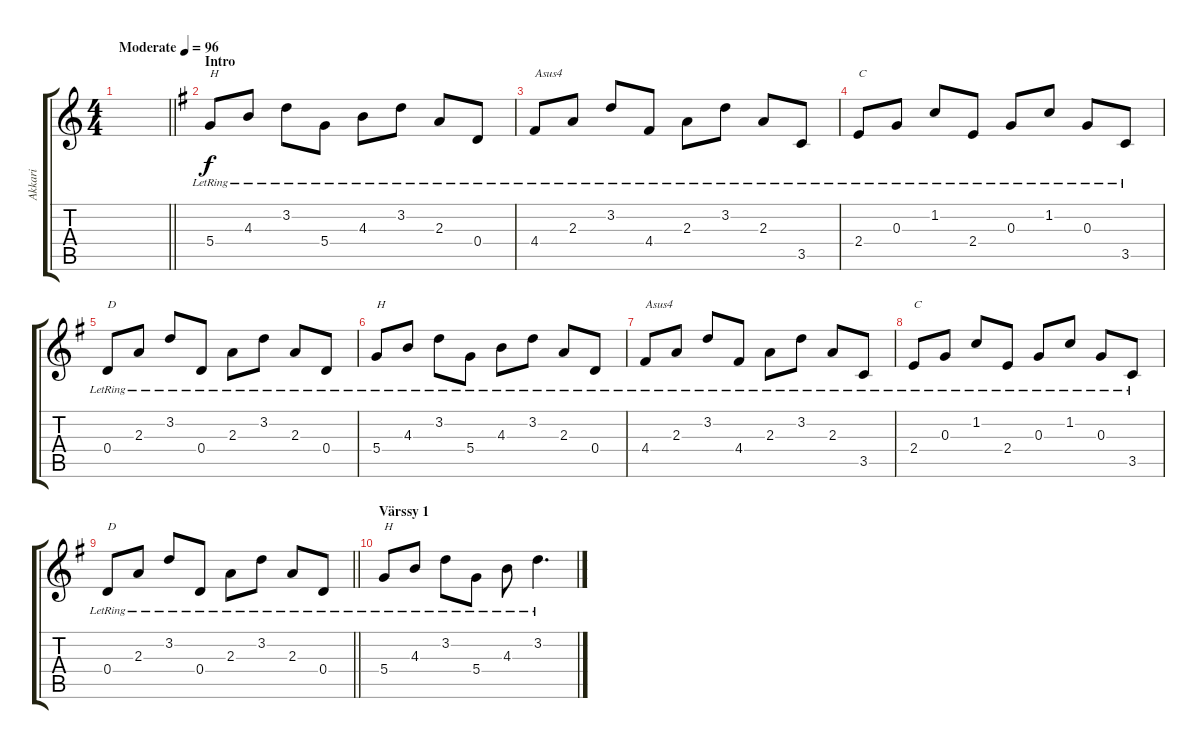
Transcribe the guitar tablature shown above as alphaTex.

\track ("Akkari" "Akkari") {instrument acousticguitarsteel}
\staff {score tabs}
\tuning (E4 B3 G3 D3 A2 E2) {hide}
\ts (4 4)
\tempo (96 "Moderate")
\clef g2
\barLineRight lightlight
\ks c
|
\section ("" "Intro")
\ks g
5.4{lr}.8{txt "H"} 4.3{lr}.8 3.2{lr}.8 5.4{lr}.8 4.3{lr}.8 3.2{lr}.8 2.3{lr}.8 0.4{lr}.8 |
4.4{lr}.8{txt "Asus4"} 2.3{lr}.8 3.2{lr}.8 4.4{lr}.8 2.3{lr}.8 3.2{lr}.8 2.3{lr}.8 3.5{lr}.8 |
2.4{lr}.8{txt "C"} 0.3{lr}.8 1.2{lr}.8 2.4{lr}.8 0.3{lr}.8 1.2{lr}.8 0.3{lr}.8 3.5{lr}.8 |
0.4{lr}.8{txt "D"} 2.3{lr}.8 3.2{lr}.8 0.4{lr}.8 2.3{lr}.8 3.2{lr}.8 2.3{lr}.8 0.4{lr}.8 |
5.4{lr}.8{txt "H"} 4.3{lr}.8 3.2{lr}.8 5.4{lr}.8 4.3{lr}.8 3.2{lr}.8 2.3{lr}.8 0.4{lr}.8 |
4.4{lr}.8{txt "Asus4"} 2.3{lr}.8 3.2{lr}.8 4.4{lr}.8 2.3{lr}.8 3.2{lr}.8 2.3{lr}.8 3.5{lr}.8 |
2.4{lr}.8{txt "C"} 0.3{lr}.8 1.2{lr}.8 2.4{lr}.8 0.3{lr}.8 1.2{lr}.8 0.3{lr}.8 3.5{lr}.8 |
\barLineRight lightlight
0.4{lr}.8{txt "D"} 2.3{lr}.8 3.2{lr}.8 0.4{lr}.8 2.3{lr}.8 3.2{lr}.8 2.3{lr}.8 0.4{lr}.8 |
\section ("" "Värssy 1")
5.4{lr}.8{txt "H"} 4.3{lr}.8 3.2{lr}.8 5.4{lr}.8 4.3{lr}.8 3.2{lr}.4{d}
